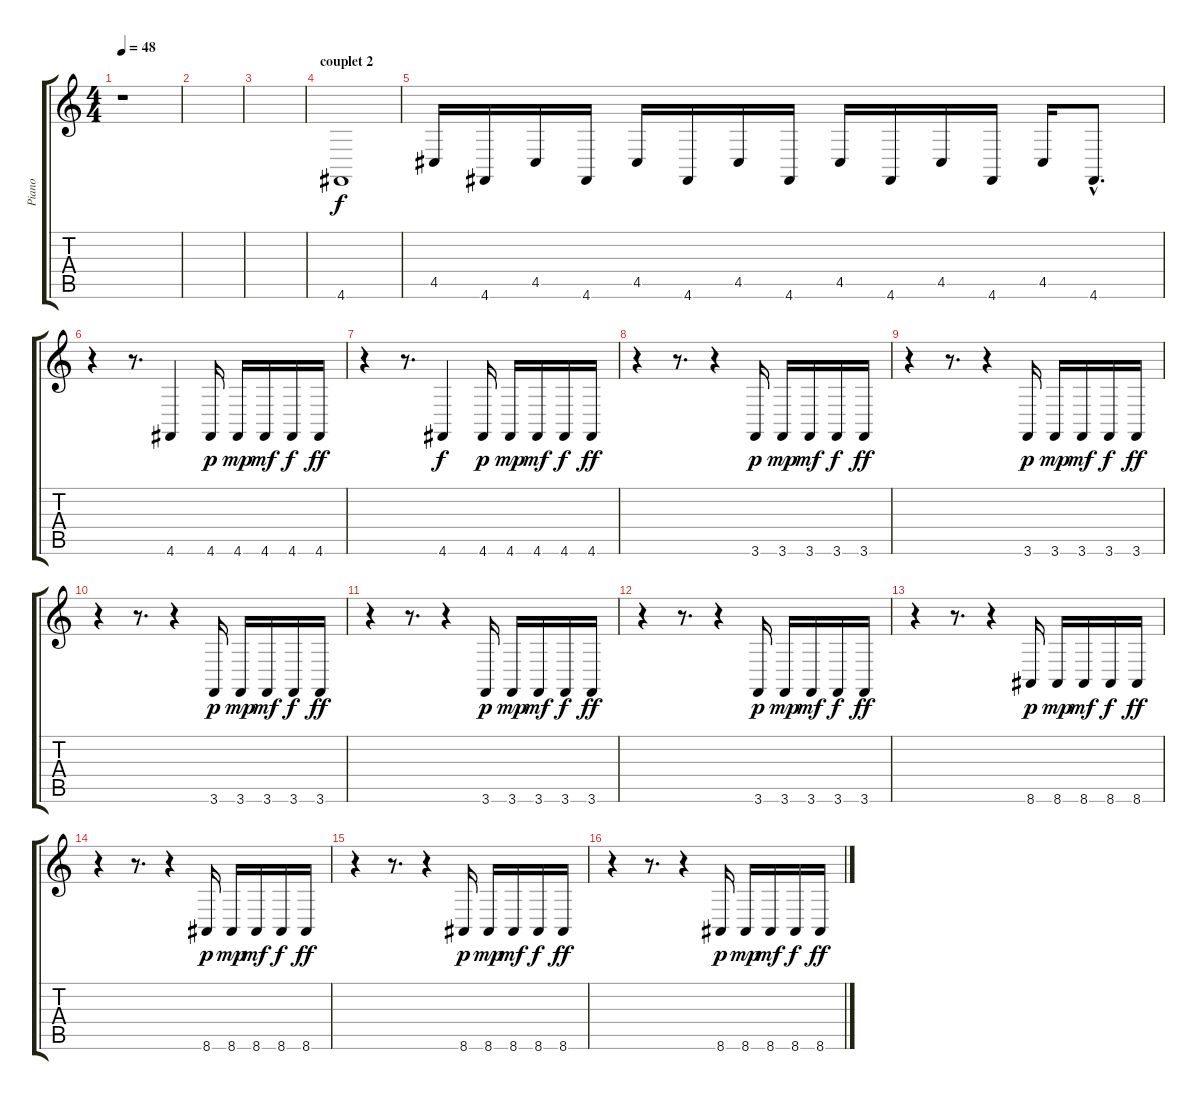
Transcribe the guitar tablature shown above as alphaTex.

\track ("Piano" "Piano") {instrument acousticgrandpiano}
\staff {score tabs}
\tuning (E4 B3 G3 D3 A2 D2) {hide}
\ts (4 4)
\tempo 48
\clef g2
\ks c
r.1{dy f} |
|
|
\section ("" "couplet 2")
4.6.1 |
4.5.16{volume 7} 4.6.16 4.5.16 4.6.16 4.5.16 4.6.16 4.5.16 4.6.16 4.5.16 4.6.16 4.5.16 4.6.16 4.5.16 4.6{hac}.8{d} |
r.4{volume 13} r.8{d} 4.6.4 4.6.16{dy p} 4.6.16{dy mp} 4.6.16{dy mf} 4.6.16{dy f} 4.6.16{dy ff} |
r.4{volume 13} r.8{d} 4.6.4{dy f} 4.6.16{dy p} 4.6.16{dy mp} 4.6.16{dy mf} 4.6.16{dy f} 4.6.16{dy ff} |
r.4{volume 13} r.8{d} r.4 3.6.16{dy p} 3.6.16{dy mp} 3.6.16{dy mf} 3.6.16{dy f} 3.6.16{dy ff} |
r.4{volume 13} r.8{d} r.4 3.6.16{dy p} 3.6.16{dy mp} 3.6.16{dy mf} 3.6.16{dy f} 3.6.16{dy ff} |
r.4{volume 13} r.8{d} r.4 3.6.16{dy p} 3.6.16{dy mp} 3.6.16{dy mf} 3.6.16{dy f} 3.6.16{dy ff} |
r.4{volume 13} r.8{d} r.4 3.6.16{dy p} 3.6.16{dy mp} 3.6.16{dy mf} 3.6.16{dy f} 3.6.16{dy ff} |
r.4{volume 13} r.8{d} r.4 3.6.16{dy p} 3.6.16{dy mp} 3.6.16{dy mf} 3.6.16{dy f} 3.6.16{dy ff} |
r.4{volume 13} r.8{d} r.4 8.6.16{dy p} 8.6.16{dy mp} 8.6.16{dy mf} 8.6.16{dy f} 8.6.16{dy ff} |
r.4{volume 13} r.8{d} r.4 8.6.16{dy p} 8.6.16{dy mp} 8.6.16{dy mf} 8.6.16{dy f} 8.6.16{dy ff} |
r.4{volume 13} r.8{d} r.4 8.6.16{dy p} 8.6.16{dy mp} 8.6.16{dy mf} 8.6.16{dy f} 8.6.16{dy ff} |
r.4{volume 13} r.8{d} r.4 8.6.16{dy p} 8.6.16{dy mp} 8.6.16{dy mf} 8.6.16{dy f} 8.6.16{dy ff}
